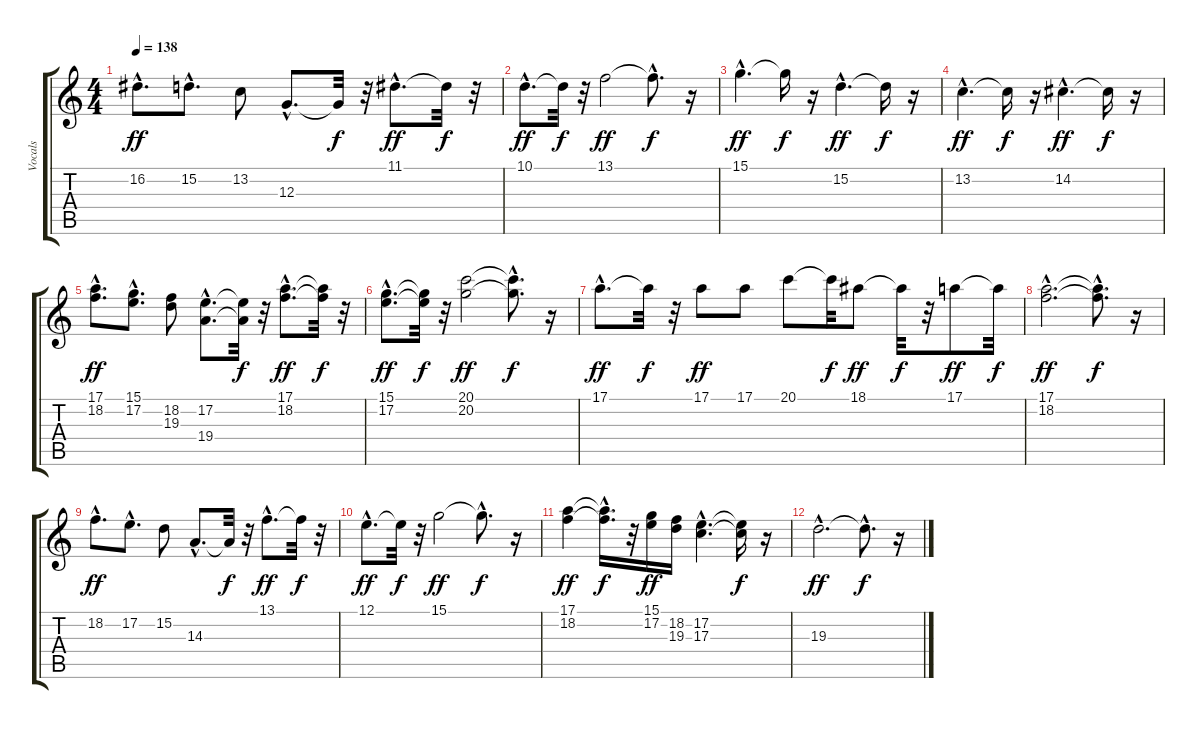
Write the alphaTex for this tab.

\track ("Vocals" "Vocals") {instrument synthbrass2}
\staff {score tabs}
\tuning (E4 B3 G3 D3 A2 E2) {hide}
\ts (4 4)
\tempo 138
\clef g2
\ks c
16.2{hac}.8{d dy ff} 15.2{hac}.8{d} 13.2.8 12.3{hac}.8{d} 12.3{t}.32{dy f} r.32 11.1{hac}.8{d dy ff} 11.1{t}.32{dy f} r.32 |
10.1{hac}.8{d dy ff} 10.1{t}.32{dy f} r.32 13.1.2{dy ff} 13.1{hac t}.8{d dy f} r.16 |
15.1{hac}.4{d dy ff} 15.1{t}.16{dy f} r.16 15.2{hac}.4{d dy ff} 15.2{t}.16{dy f} r.16 |
13.2{hac}.4{d dy ff} 13.2{t}.16{dy f} r.16 14.2{hac}.4{d dy ff} 14.2{t}.16{dy f} r.16 |
(17.1{hac} 18.2{hac}).8{d dy ff} (15.1{hac} 17.2{hac}).8{d} (18.2 19.3).8 (17.2{hac} 19.4{hac}).8{d} (17.2{t} 19.4{t}).32{dy f} r.32 (17.1{hac} 18.2{hac}).8{d dy ff} (17.1{t} 18.2{t}).32{dy f} r.32 |
(15.1{hac} 17.2{hac}).8{d dy ff} (15.1{t} 17.2{t}).32{dy f} r.32 (20.1 20.2).2{dy ff} (20.1{hac t} 20.2{hac t}).8{d dy f} r.16 |
17.1{hac}.8{d dy ff} 17.1{t}.32{dy f} r.32 17.1.8{dy ff} 17.1.8 20.1.8 20.1{t}.32{dy f} 18.1.8{dy ff} 18.1{t}.32{dy f} r.32 17.1.8{dy ff} 17.1{t}.32{dy f} |
(17.1{hac} 18.2{hac}).2{d dy ff} (17.1{hac t} 18.2{hac t}).8{d dy f} r.16 |
18.2{hac}.8{d dy ff} 17.2{hac}.8{d} 15.2.8 14.3{hac}.8{d} 14.3{t}.32{dy f} r.32 13.1{hac}.8{d dy ff} 13.1{t}.32{dy f} r.32 |
12.1{hac}.8{d dy ff} 12.1{t}.32{dy f} r.32 15.1.2{dy ff} 15.1{hac t}.8{d dy f} r.16 |
(17.1 18.2).4{dy ff} (17.1{hac t} 18.2{hac t}).16{d dy f} r.32 (15.1 17.2).16{dy ff} (18.2 19.3).16 (17.2{hac} 17.3{hac}).4{d} (17.2{t} 17.3{t}).16{dy f} r.16 |
19.3{hac}.2{d dy ff} 19.3{hac t}.8{d dy f} r.16
